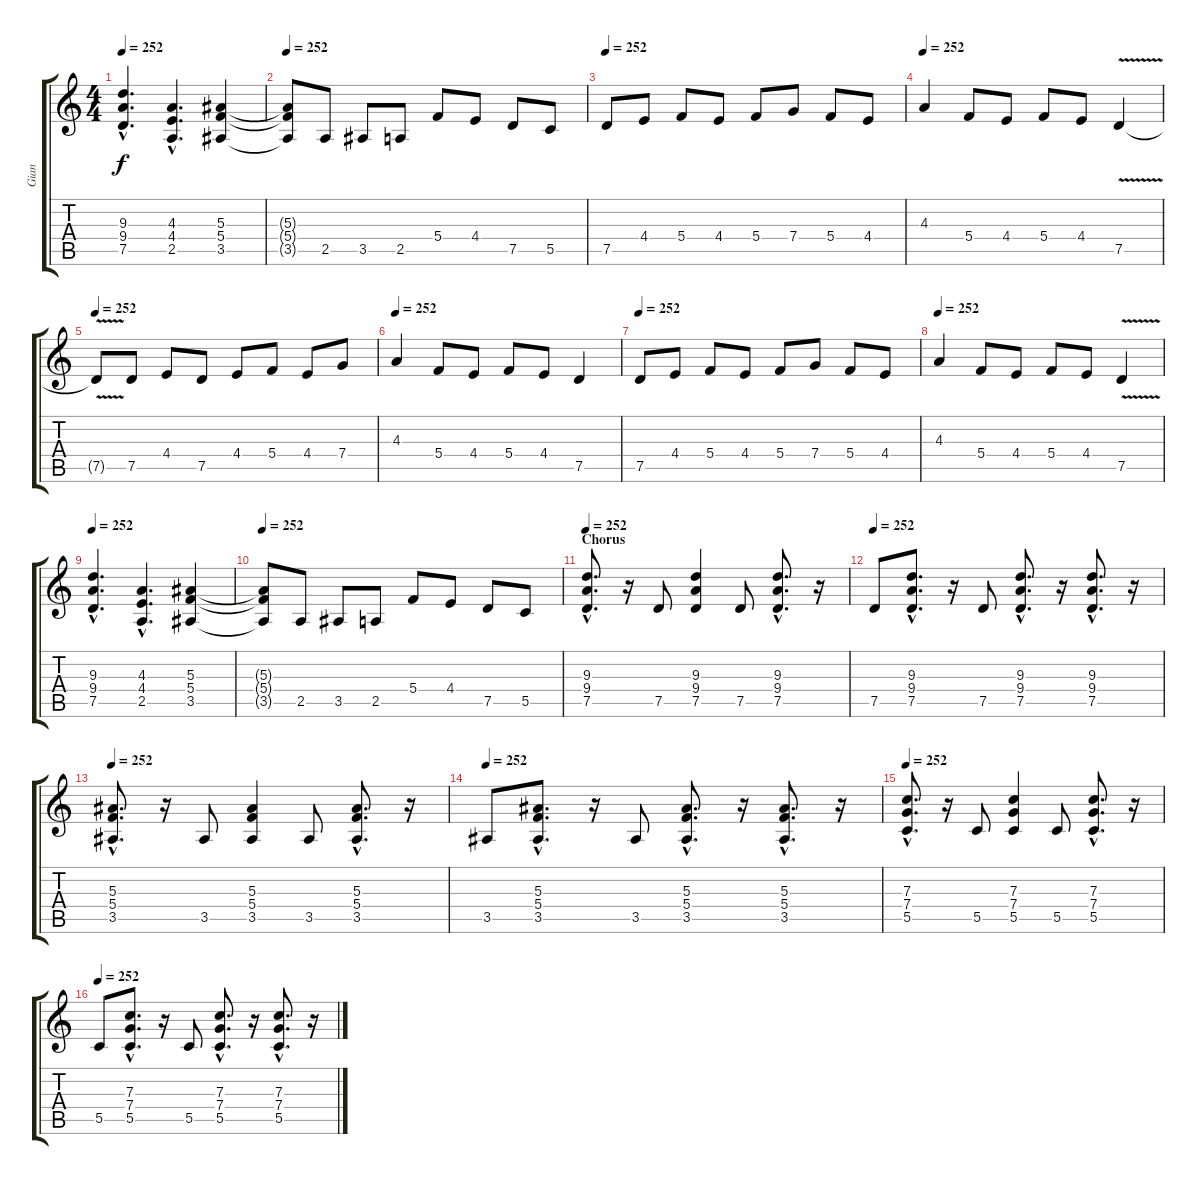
\track ("Gian" "Gian") {instrument distortionguitar}
\staff {score tabs}
\tuning (D4 A3 F3 C3 G2 D2) {hide}
\ts (4 4)
\tempo 252
\clef g2
\ks c
(9.3{hac} 9.4{hac} 7.5{hac}).4{d dy f} (4.3{hac} 4.4{hac} 2.5{hac}).4{d} (5.3 5.4 3.5).4 |
\tempo 252
(5.3{t} 5.4{t} 3.5{t}).8 2.5.8 3.5.8 2.5.8 5.4.8 4.4.8 7.5.8 5.5.8 |
\tempo 252
7.5.8 4.4.8 5.4.8 4.4.8 5.4.8 7.4.8 5.4.8 4.4.8 |
\tempo 252
4.3.4 5.4.8 4.4.8 5.4.8 4.4.8 7.5{v}.4 |
\tempo 252
7.5{t}.8 7.5.8 4.4.8 7.5.8 4.4.8 5.4.8 4.4.8 7.4.8 |
\tempo 252
4.3.4 5.4.8 4.4.8 5.4.8 4.4.8 7.5.4 |
\tempo 252
7.5.8 4.4.8 5.4.8 4.4.8 5.4.8 7.4.8 5.4.8 4.4.8 |
\tempo 252
4.3.4 5.4.8 4.4.8 5.4.8 4.4.8 7.5{v}.4 |
\tempo 252
(9.3{hac} 9.4{hac} 7.5{hac}).4{d} (4.3{hac} 4.4{hac} 2.5{hac}).4{d} (5.3 5.4 3.5).4 |
\tempo 252
(5.3{t} 5.4{t} 3.5{t}).8 2.5.8 3.5.8 2.5.8 5.4.8 4.4.8 7.5.8 5.5.8 |
\section ("" "Chorus")
\tempo 252
(9.3{hac} 9.4{hac} 7.5{hac}).8{d} r.16 7.5.8 (9.3 9.4 7.5).4 7.5.8 (9.3{hac} 9.4{hac} 7.5{hac}).8{d} r.16 |
\tempo 252
7.5.8 (9.3{hac} 9.4{hac} 7.5{hac}).8{d} r.16 7.5.8 (9.3{hac} 9.4{hac} 7.5{hac}).8{d} r.16 (9.3{hac} 9.4{hac} 7.5{hac}).8{d} r.16 |
\tempo 252
(5.3{hac} 5.4{hac} 3.5{hac}).8{d} r.16 3.5.8 (5.3 5.4 3.5).4 3.5.8 (5.3{hac} 5.4{hac} 3.5{hac}).8{d} r.16 |
\tempo 252
3.5.8 (5.3{hac} 5.4{hac} 3.5{hac}).8{d} r.16 3.5.8 (5.3{hac} 5.4{hac} 3.5{hac}).8{d} r.16 (5.3{hac} 5.4{hac} 3.5{hac}).8{d} r.16 |
\tempo 252
(7.3{hac} 7.4{hac} 5.5{hac}).8{d} r.16 5.5.8 (7.3 7.4 5.5).4 5.5.8 (7.3{hac} 7.4{hac} 5.5{hac}).8{d} r.16 |
\tempo 252
5.5.8 (7.3{hac} 7.4{hac} 5.5{hac}).8{d} r.16 5.5.8 (7.3{hac} 7.4{hac} 5.5{hac}).8{d} r.16 (7.3{hac} 7.4{hac} 5.5{hac}).8{d} r.16
